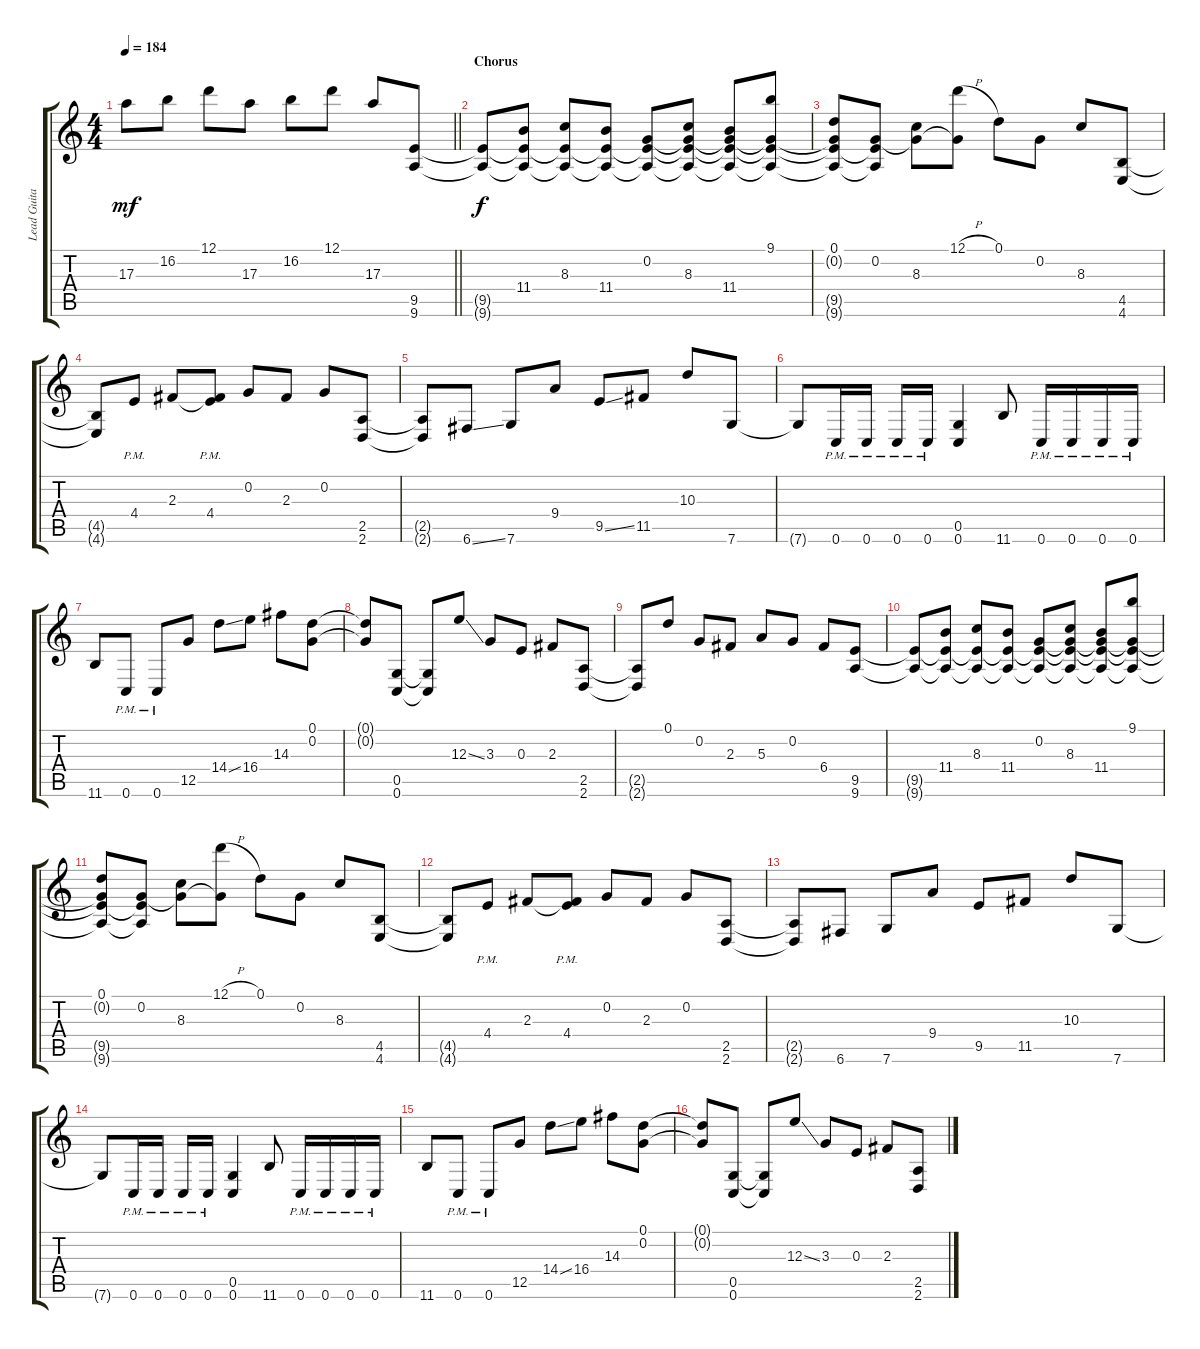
\track ("Lead Guitar" "Lead Guita") {instrument distortionguitar}
\staff {score tabs}
\tuning (D4 G3 E3 C3 G2 C2) {hide}
\ts (4 4)
\tempo 184
\clef g2
\barLineRight lightlight
\ks c
17.3.8{dy mf} 16.2.8 12.1.8 17.3.8 16.2.8 12.1.8 17.3.8 (9.5 9.6).8 |
\section ("" "Chorus")
(9.5{t} 9.6{t}).8{dy f} (11.4 9.5{t} 9.6{t}).8 (8.3 9.5{t} 9.6{t}).8 (11.4 9.5{t} 9.6{t}).8 (0.2 9.5{t} 9.6{t}).8 (0.2{t} 8.3 9.5{t} 9.6{t}).8 (0.2{t} 11.4 9.5{t} 9.6{t}).8 (9.1 0.2{t} 9.5{t} 9.6{t}).8 |
(0.1 0.2{t} 9.5{t} 9.6{t}).8 (0.2 9.5{t} 9.6{t}).8 (0.2{t} 8.3).8 (12.1{h} 0.2{t}).8 0.1.8 0.2.8 8.3.8 (4.5 4.6).8 |
(4.5{t} 4.6{t}).8 4.4{pm}.8 2.3.8 (2.3{t} 4.4{pm}).8 0.2.8 2.3.8 0.2.8 (2.5 2.6).8 |
(2.5{t} 2.6{t}).8 6.6{ss}.8 7.6.8 9.4.8 9.5{ss}.8 11.5.8 10.3.8 7.6.8 |
7.6{t}.8 0.6{pm}.16 0.6{pm}.16 0.6{pm}.16 0.6{pm}.16 (0.5 0.6).4 11.6.8 0.6{pm}.16 0.6{pm}.16 0.6{pm}.16 0.6{pm}.16 |
11.6.8 0.6{pm}.8 0.6{pm}.8 12.5.8 14.4{ss}.8 16.4.8 14.3.8 (0.1 0.2).8 |
(0.1{t} 0.2{t}).8 (0.5 0.6).8 (0.5{t} 0.6{t}).8 12.3{ss}.8 3.3.8 0.3.8 2.3.8 (2.5 2.6).8 |
(2.5{t} 2.6{t}).8 0.1.8 0.2.8 2.3.8 5.3.8 0.2.8 6.4.8 (9.5 9.6).8 |
(9.5{t} 9.6{t}).8 (11.4 9.5{t} 9.6{t}).8 (8.3 9.5{t} 9.6{t}).8 (11.4 9.5{t} 9.6{t}).8 (0.2 9.5{t} 9.6{t}).8 (0.2{t} 8.3 9.5{t} 9.6{t}).8 (0.2{t} 11.4 9.5{t} 9.6{t}).8 (9.1 0.2{t} 9.5{t} 9.6{t}).8 |
(0.1 0.2{t} 9.5{t} 9.6{t}).8 (0.2 9.5{t} 9.6{t}).8 (0.2{t} 8.3).8 (12.1{h} 0.2{t}).8 0.1.8 0.2.8 8.3.8 (4.5 4.6).8 |
(4.5{t} 4.6{t}).8 4.4{pm}.8 2.3.8 (2.3{t} 4.4{pm}).8 0.2.8 2.3.8 0.2.8 (2.5 2.6).8 |
(2.5{t} 2.6{t}).8 6.6.8 7.6.8 9.4.8 9.5.8 11.5.8 10.3.8 7.6.8 |
7.6{t}.8 0.6{pm}.16 0.6{pm}.16 0.6{pm}.16 0.6{pm}.16 (0.5 0.6).4 11.6.8 0.6{pm}.16 0.6{pm}.16 0.6{pm}.16 0.6{pm}.16 |
11.6.8 0.6{pm}.8 0.6{pm}.8 12.5.8 14.4{ss}.8 16.4.8 14.3.8 (0.1 0.2).8 |
(0.1{t} 0.2{t}).8 (0.5 0.6).8 (0.5{t} 0.6{t}).8 12.3{ss}.8 3.3.8 0.3.8 2.3.8 (2.5 2.6).8
